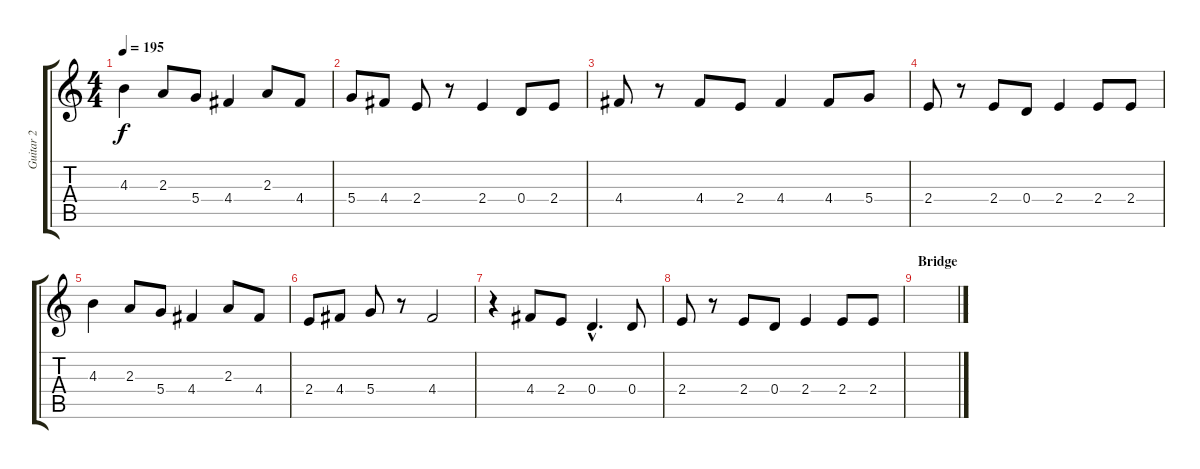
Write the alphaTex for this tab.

\track ("Guitar 2" "Guitar 2") {instrument distortionguitar}
\staff {score tabs}
\tuning (E4 B3 G3 D3 A2 E2) {hide}
\ts (4 4)
\tempo 195
\clef g2
\ks c
4.3.4{dy f} 2.3.8 5.4.8 4.4.4 2.3.8 4.4.8 |
5.4.8 4.4.8 2.4.8 r.8 2.4.4 0.4.8 2.4.8 |
4.4.8 r.8 4.4.8 2.4.8 4.4.4 4.4.8 5.4.8 |
2.4.8 r.8 2.4.8 0.4.8 2.4.4 2.4.8 2.4.8 |
4.3.4 2.3.8 5.4.8 4.4.4 2.3.8 4.4.8 |
2.4.8 4.4.8 5.4.8 r.8 4.4.2 |
r.4 4.4.8 2.4.8 0.4{hac}.4{d} 0.4.8 |
2.4.8 r.8 2.4.8 0.4.8 2.4.4 2.4.8 2.4.8 |
\section ("" "Bridge")
